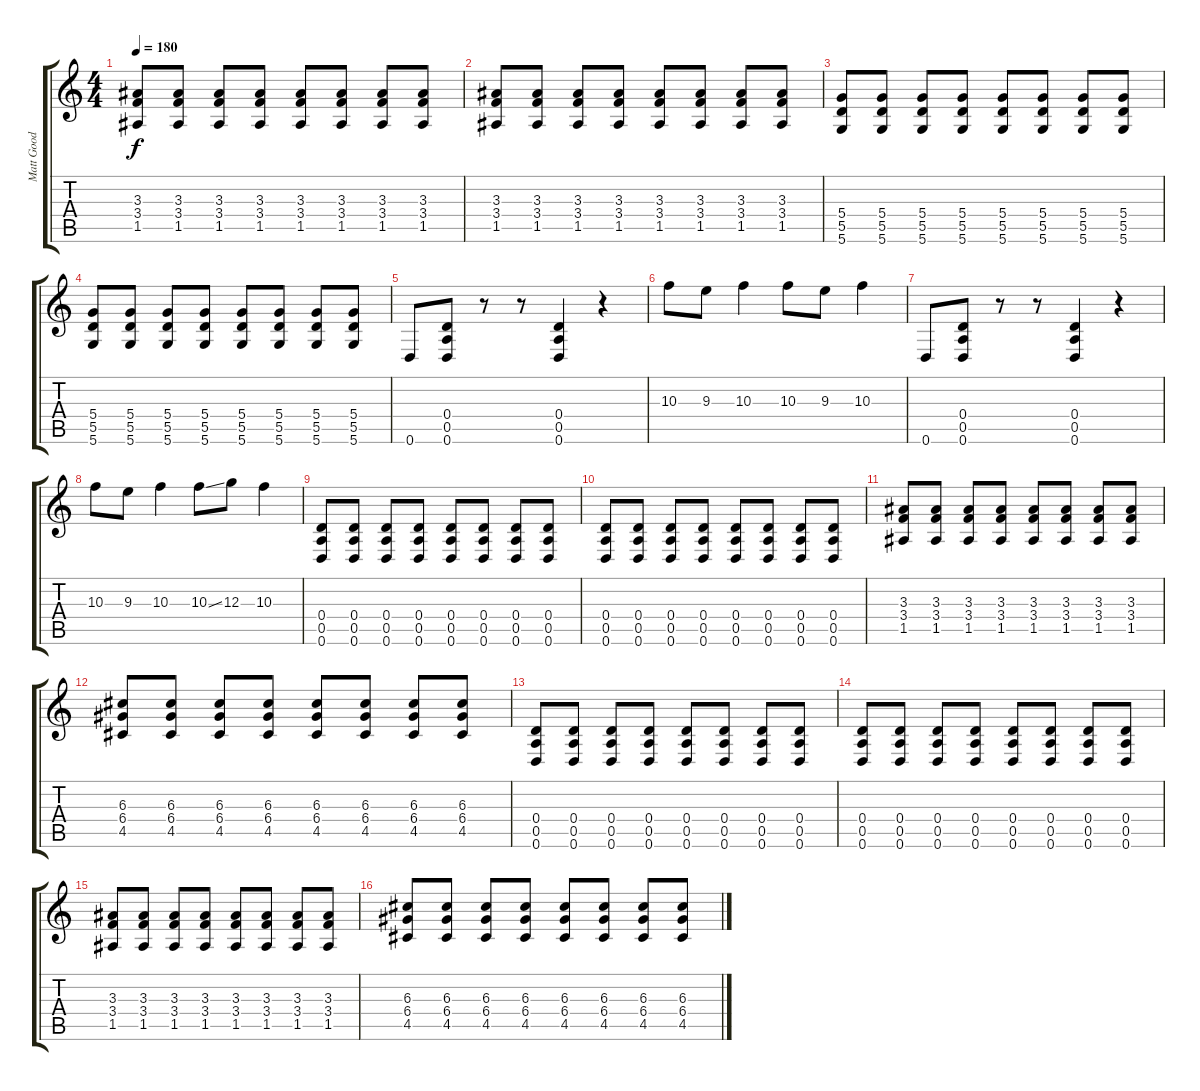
\track ("Matt Good" "Matt Good") {instrument distortionguitar}
\staff {score tabs}
\tuning (E4 B3 G3 D3 A2 D2) {hide}
\ts (4 4)
\tempo 180
\clef g2
\ks c
(3.3 3.4 1.5).8{dy f} (3.3 3.4 1.5).8 (3.3 3.4 1.5).8 (3.3 3.4 1.5).8 (3.3 3.4 1.5).8 (3.3 3.4 1.5).8 (3.3 3.4 1.5).8 (3.3 3.4 1.5).8 |
(3.3 3.4 1.5).8 (3.3 3.4 1.5).8 (3.3 3.4 1.5).8 (3.3 3.4 1.5).8 (3.3 3.4 1.5).8 (3.3 3.4 1.5).8 (3.3 3.4 1.5).8 (3.3 3.4 1.5).8 |
(5.4 5.5 5.6).8 (5.4 5.5 5.6).8 (5.4 5.5 5.6).8 (5.4 5.5 5.6).8 (5.4 5.5 5.6).8 (5.4 5.5 5.6).8 (5.4 5.5 5.6).8 (5.4 5.5 5.6).8 |
(5.4 5.5 5.6).8 (5.4 5.5 5.6).8 (5.4 5.5 5.6).8 (5.4 5.5 5.6).8 (5.4 5.5 5.6).8 (5.4 5.5 5.6).8 (5.4 5.5 5.6).8 (5.4 5.5 5.6).8 |
0.6.8 (0.4 0.5 0.6).8 r.8 r.8 (0.4 0.5 0.6).4 r.4 |
10.3.8 9.3.8 10.3.4 10.3.8 9.3.8 10.3.4 |
0.6.8 (0.4 0.5 0.6).8 r.8 r.8 (0.4 0.5 0.6).4 r.4 |
10.3.8 9.3.8 10.3.4 10.3{ss}.8 12.3.8 10.3.4 |
(0.4 0.5 0.6).8 (0.4 0.5 0.6).8 (0.4 0.5 0.6).8 (0.4 0.5 0.6).8 (0.4 0.5 0.6).8 (0.4 0.5 0.6).8 (0.4 0.5 0.6).8 (0.4 0.5 0.6).8 |
(0.4 0.5 0.6).8 (0.4 0.5 0.6).8 (0.4 0.5 0.6).8 (0.4 0.5 0.6).8 (0.4 0.5 0.6).8 (0.4 0.5 0.6).8 (0.4 0.5 0.6).8 (0.4 0.5 0.6).8 |
(3.3 3.4 1.5).8 (3.3 3.4 1.5).8 (3.3 3.4 1.5).8 (3.3 3.4 1.5).8 (3.3 3.4 1.5).8 (3.3 3.4 1.5).8 (3.3 3.4 1.5).8 (3.3 3.4 1.5).8 |
(6.3 6.4 4.5).8 (6.3 6.4 4.5).8 (6.3 6.4 4.5).8 (6.3 6.4 4.5).8 (6.3 6.4 4.5).8 (6.3 6.4 4.5).8 (6.3 6.4 4.5).8 (6.3 6.4 4.5).8 |
(0.4 0.5 0.6).8 (0.4 0.5 0.6).8 (0.4 0.5 0.6).8 (0.4 0.5 0.6).8 (0.4 0.5 0.6).8 (0.4 0.5 0.6).8 (0.4 0.5 0.6).8 (0.4 0.5 0.6).8 |
(0.4 0.5 0.6).8 (0.4 0.5 0.6).8 (0.4 0.5 0.6).8 (0.4 0.5 0.6).8 (0.4 0.5 0.6).8 (0.4 0.5 0.6).8 (0.4 0.5 0.6).8 (0.4 0.5 0.6).8 |
(3.3 3.4 1.5).8 (3.3 3.4 1.5).8 (3.3 3.4 1.5).8 (3.3 3.4 1.5).8 (3.3 3.4 1.5).8 (3.3 3.4 1.5).8 (3.3 3.4 1.5).8 (3.3 3.4 1.5).8 |
(6.3 6.4 4.5).8 (6.3 6.4 4.5).8 (6.3 6.4 4.5).8 (6.3 6.4 4.5).8 (6.3 6.4 4.5).8 (6.3 6.4 4.5).8 (6.3 6.4 4.5).8 (6.3 6.4 4.5).8
